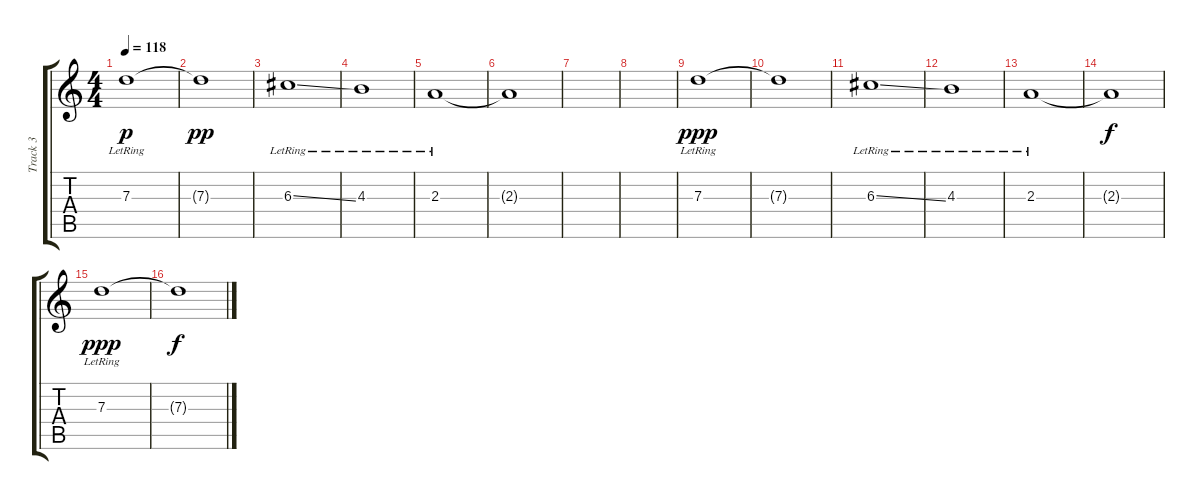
\track ("Track 3" "Track 3") {instrument overdrivenguitar}
\staff {score tabs}
\tuning (E4 B3 G3 D3 A2 E2) {hide}
\ts (4 4)
\tempo 118
\clef g2
\ks c
7.3{lr}.1{dy p volume 4} |
7.3{t}.1{dy pp} |
6.3{ss lr}.1 |
4.3{lr}.1 |
2.3{lr}.1{volume 2} |
2.3{t}.1 |
|
|
7.3{lr}.1{dy ppp} |
7.3{t}.1 |
6.3{ss lr}.1 |
4.3{lr}.1 |
2.3{lr}.1 |
2.3{t}.1{dy f} |
7.3{lr}.1{dy ppp} |
7.3{t}.1{dy f}
